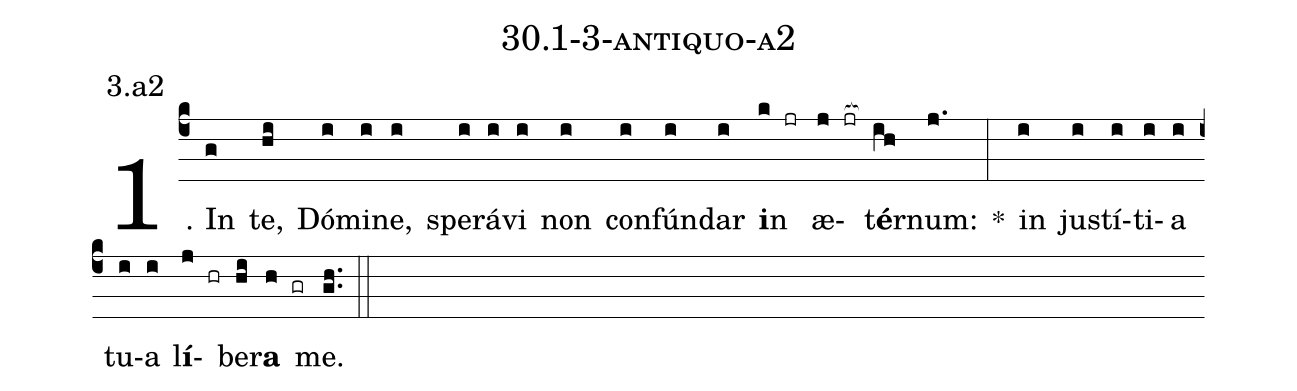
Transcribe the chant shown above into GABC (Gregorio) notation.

name: 30.1-3-antiquo-a2;
annotation: 3.a2;
%%
(c4)1. In(g) te,(hi) Dó(i)mi(i)ne,(i) spe(i)rá(i)vi(i) non(i) con(i)fún(i)dar(i) <b>i</b>n(k jr) æ(j jr[ocb:1{])t<b>é</b>r(ih[ocb:0}])num:(j.) *(:) in(i) jus(i)tí(i)ti(i)a(i) tu(i)a(i) l<b>í</b>(j hr)be(hi)r<b>a</b>(h gr) me.(gh..) (::)
